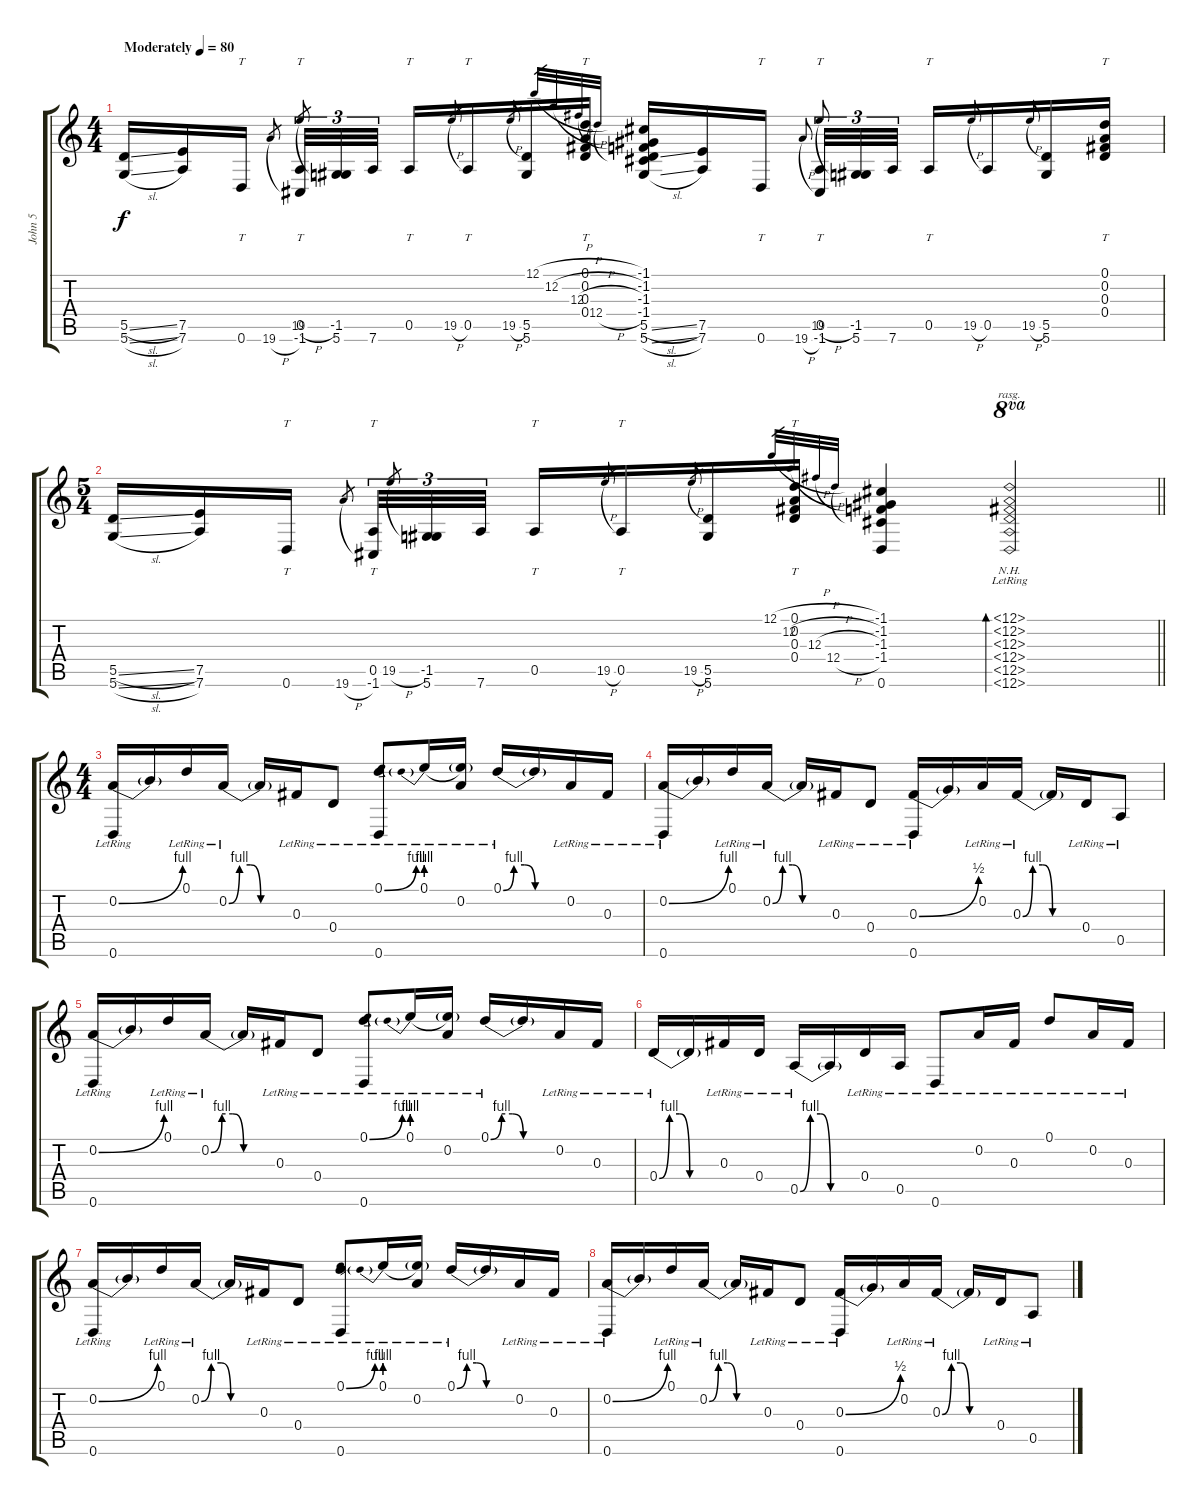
\track ("John 5" "John 5") {instrument electricguitarclean}
\staff {score tabs}
\tuning (D4 A3 Gb3 D3 A2 D2) {hide}
\ts (4 4)
\tempo (80 "Moderately")
\clef g2
\ks c
(5.5{sl} 5.6{sl}).16{dy f instrument electricguitarclean} (7.5 7.6).16 0.6.16{tt} 19.6{h}.8{gr beam splitsecondary} (0.5 -1.6).32{tt tu (3 2)} 19.5{h}.8{gr} (-1.5 5.6).32{tu (3 2)} 7.6.32{tu (3 2)} 0.5.16{tt} 19.5{h}.8{gr} 0.5.16{tt} 19.5{h}.8{gr} (5.5 5.6).16 (0.1 0.2 0.3 0.4).16{tt} 12.1{h}.32{gr} 12.2{h}.32{gr} 12.3{h}.32{gr} 12.4{h}.32{gr} (-1.1 -1.2 -1.3 -1.4 5.5{sl} 5.6{sl}).16 (7.5 7.6).16 0.6.16{tt} 19.6{h}.8{gr onbeat beam splitsecondary} (0.5 -1.6).32{tt tu (3 2)} 19.5{h}.8{gr onbeat} (-1.5 5.6).32{tu (3 2)} 7.6.32{tu (3 2)} 0.5.16{tt} 19.5{h}.8{gr onbeat} 0.5.16 19.5{h}.8{gr onbeat} (5.5 5.6).16 (0.1 0.2 0.3 0.4).16{tt} |
\ts (5 4)
\barLineRight lightlight
(5.5{sl} 5.6{sl}).16 (7.5 7.6).16 0.6.16{tt} 19.6{h}.8{gr beam splitsecondary} (0.5 -1.6).32{tt tu (3 2)} 19.5{h}.8{gr} (-1.5 5.6).32{tu (3 2)} 7.6.32{tu (3 2)} 0.5.16{tt} 19.5{h}.8{gr} 0.5.16{tt} 19.5{h}.8{gr} (5.5 5.6).16 (0.1 0.2 0.3 0.4).16{tt} 12.1{h}.32{gr} 12.2{h}.32{gr} 12.3{h}.32{gr} 12.4{h}.32{gr} (-1.1 -1.2 -1.3 -1.4 0.6).4 (12.1{nh lr} 12.2{nh lr} 12.3{nh lr} 12.4{nh lr} 12.5{nh lr} 12.6{nh lr}).2{bd 240 ot 8va rasg ii} |
\ts (4 4)
(0.2{be (bend 0 0 60 4) lr} 0.6{lr}).16 0.2{t}.16 0.1{lr}.16 0.2{be (custom 0 0 10 4 20 4 30 0 60 0) lr}.16 0.2{t}.16 0.3{lr}.16 0.4{lr}.8 (0.1{be (bend 0 0 60 4) lr} 0.6{lr}).8 0.1{be (prebend 0 4 60 4) lr}.16 (0.1{t} 0.2{lr}).16 0.1{be (custom 0 0 10 4 20 4 30 0 60 0) lr}.16 0.1{t}.16 0.2{lr}.16 0.3{lr}.16 |
(0.2{be (bend 0 0 60 4) lr} 0.6{lr}).16 0.2{t}.16 0.1{lr}.16 0.2{be (custom 0 0 10 4 20 4 30 0 60 0) lr}.16 0.2{t}.16 0.3{lr}.16 0.4{lr}.8 (0.3{be (bend 0 0 60 2) lr} 0.6{lr}).16 0.3{t}.16 0.2{lr}.16 0.3{be (custom 0 0 10 4 20 4 30 0 60 0) lr}.16 0.3{t}.16 0.4{lr}.16 0.5{lr}.8 |
(0.2{be (bend 0 0 60 4) lr} 0.6{lr}).16 0.2{t}.16 0.1{lr}.16 0.2{be (custom 0 0 10 4 20 4 30 0 60 0) lr}.16 0.2{t}.16 0.3{lr}.16 0.4{lr}.8 (0.1{be (bend 0 0 60 4) lr} 0.6).8 0.1{be (prebend 0 4 60 4) lr}.16 (0.1{t} 0.2{lr}).16 0.1{be (custom 0 0 10 4 20 4 30 0 60 0) lr}.16 0.1{t}.16 0.2{lr}.16 0.3{lr}.16 |
0.4{be (custom 0 0 10 4 20 4 30 0 60 0) lr}.16 0.4{t}.16 0.3{lr}.16 0.4{lr}.16 0.5{be (custom 0 0 10 4 20 4 30 0 60 0) lr}.16 0.5{t}.16 0.4{lr}.16 0.5{lr}.16 0.6{lr}.8 0.2{lr}.16 0.3{lr}.16 0.1{lr}.8 0.2{lr}.16 0.3{lr}.16 |
(0.2{be (bend 0 0 60 4) lr} 0.6{lr}).16 0.2{t}.16 0.1{lr}.16 0.2{be (custom 0 0 10 4 20 4 30 0 60 0) lr}.16 0.2{t}.16 0.3{lr}.16 0.4{lr}.8 (0.1{be (bend 0 0 60 4) lr} 0.6{lr}).8 0.1{be (prebend 0 4 60 4) lr}.16 (0.1{t} 0.2{lr}).16 0.1{be (custom 0 0 10 4 20 4 30 0 60 0) lr}.16 0.1{t}.16 0.2{lr}.16 0.3{lr}.16 |
(0.2{be (bend 0 0 60 4) lr} 0.6{lr}).16 0.2{t}.16 0.1{lr}.16 0.2{be (custom 0 0 10 4 20 4 30 0 60 0) lr}.16 0.2{t}.16 0.3{lr}.16 0.4{lr}.8 (0.3{be (bend 0 0 60 2) lr} 0.6{lr}).16 0.3{t}.16 0.2{lr}.16 0.3{be (custom 0 0 10 4 20 4 30 0 60 0) lr}.16 0.3{t}.16 0.4{lr}.16 0.5{lr}.8
